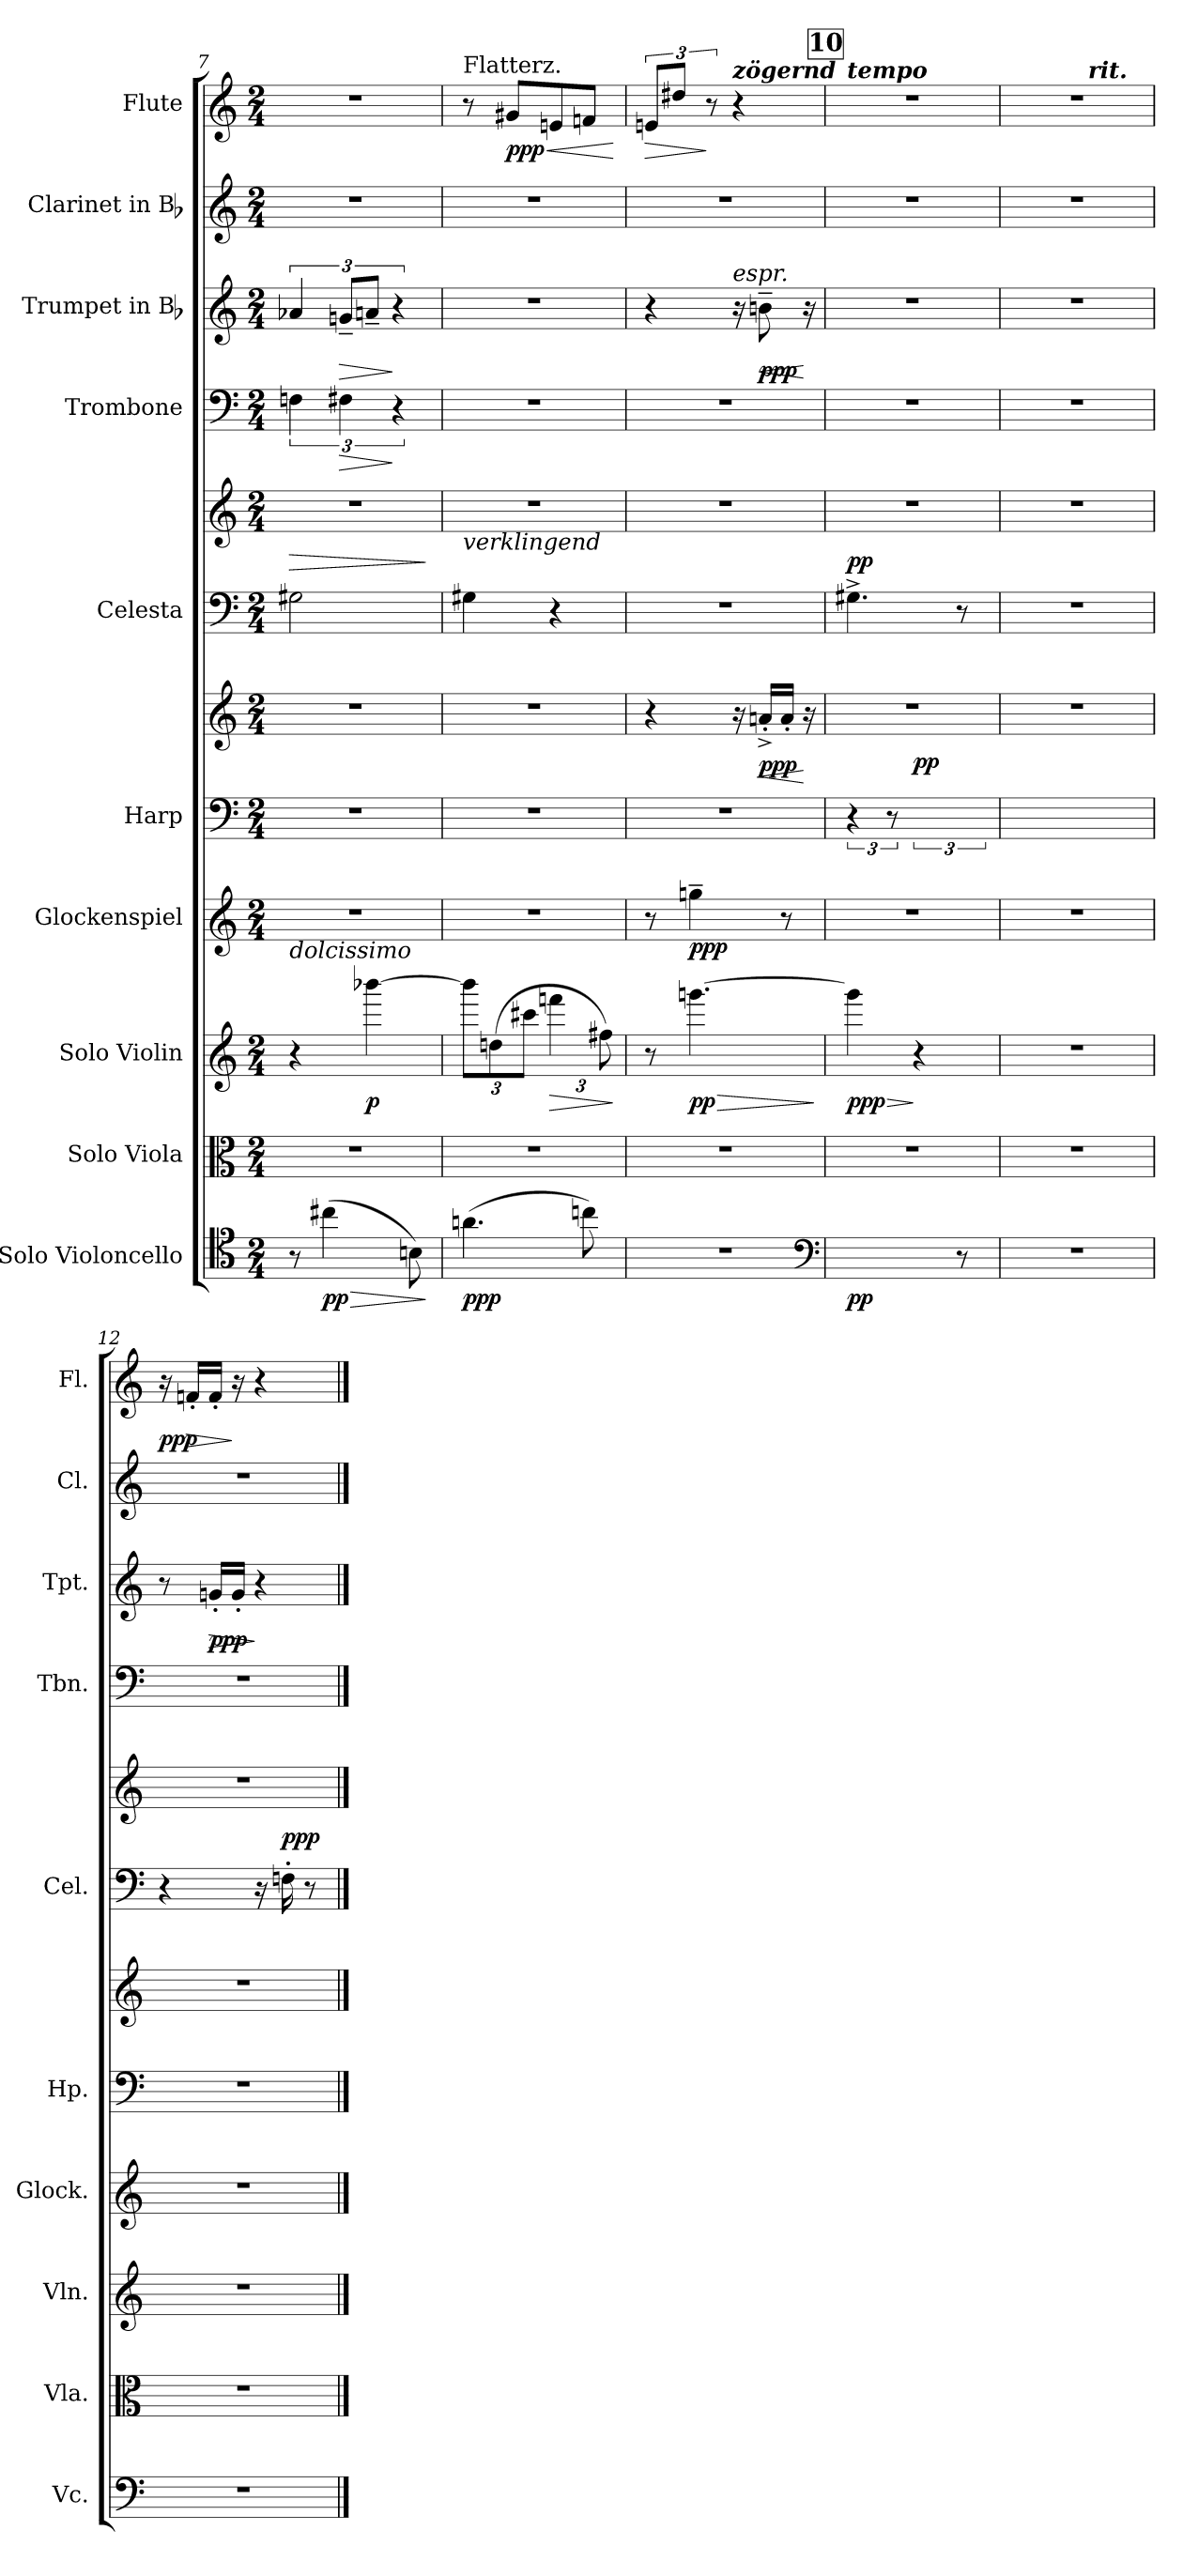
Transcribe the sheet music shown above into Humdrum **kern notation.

**kern	**dynam	**kern	**kern	**dynam	**kern	**dynam	**kern	**kern	**dynam	**kern	**kern	**dynam	**kern	**dynam	**kern	**dynam	**kern	**kern	**dynam
*part10	*part10	*part9	*part8	*part8	*part7	*part7	*part6	*part6	*part6	*part5	*part5	*part5	*part4	*part4	*part3	*part3	*part2	*part1	*part1
*staff12	*staff12	*staff11	*staff10	*staff10	*staff9	*staff9	*staff8	*staff7	*staff7/8	*staff6	*staff5	*staff5/6	*staff4	*staff4	*staff3	*staff3	*staff2	*staff1	*staff1
*I"Solo Violoncello	*	*I"Solo Viola	*I"Solo Violin	*	*I"Glockenspiel	*	*I"Harp	*	*	*I"Celesta	*	*	*I"Trombone	*	*I"Trumpet in Bb	*	*I"Clarinet in Bb	*I"Flute	*
*I'Vc.	*	*I'Vla.	*I'Vln.	*	*I'Glock.	*	*I'Hp.	*	*	*I'Cel.	*	*	*I'Tbn.	*	*I'Tpt.	*	*I'Cl.	*I'Fl.	*
*clefC4	*	*clefC3	*clefG2	*	*clefG2	*	*clefF4	*clefG2	*	*clefF4	*clefG2	*	*clefF4	*	*clefG2	*	*clefG2	*clefG2	*
*	*	*	*	*	*ITrd-14c-24	*	*	*	*	*ITrd-7c-12	*ITrd-7c-12	*	*	*	*ITrd1c2	*	*ITrd1c2	*	*
*k[]	*	*k[]	*k[]	*	*k[]	*	*k[]	*k[]	*	*k[]	*k[]	*	*k[]	*	*	*	*	*k[]	*
*M2/4	*	*M2/4	*M2/4	*	*M2/4	*	*M2/4	*M2/4	*	*M2/4	*M2/4	*	*M2/4	*	*M2/4	*	*M2/4	*M2/4	*
=7	=7	=7	=7	=7	=7	=7	=7	=7	=7	=7	=7	=7	=7	=7	=7	=7	=7	=7	=7
!	!	!	!LO:TX:a:i:t=dolcissimo	!	!	!	!	!	!	!	!	!	!	!	!	!	!	!	!
8r	.	2r	4r	.	2r	.	2r	2r	.	2g#X	2r	>	6Fn	.	6g-X	.	2r	2r	.
!	!LO:HP:b	!	!	!	!	!	!	!	!	!	!	!	!	!	!	!	!	!	!
(4cc#X	> pp	.	.	.	.	.	.	.	.	.	.	.	.	.	.	.	.	.	.
!	!	!	!	!	!	!	!	!	!	!	!	!	!	!LO:HP:b	!	!LO:HP:b	!	!	!
.	.	.	.	.	.	.	.	.	.	.	.	.	6F#X	>	12fn~L	>	.	.	.
.	.	.	[4bbb-X	p	.	.	.	.	.	.	.	.	.	.	12gn~J	.	.	.	.
.	.	.	.	.	.	.	.	.	.	.	.	.	6r	]	6r	]	.	.	.
8Bn)	.	.	.	.	.	.	.	.	.	.	.	.	.	.	.	.	.	.	.
.	]	.	.	.	.	.	.	.	.	.	.	]	.	.	.	.	.	.	.
=8	=8	=8	=8	=8	=8	=8	=8	=8	=8	=8	=8	=8	=8	=8	=8	=8	=8	=8	=8
!	!	!	!	!	!	!	!	!	!	!	!	!	!	!	!	!	!	!LO:TX:a:t=Flatterz.	!
!	!	!	!	!	!	!	!	!	!	!	!LO:TX:b:i:t=verklingend	!	!	!	!	!	!	!	!
(4.an	ppp	2r	12bbb-L]	.	2r	.	2r	2r	.	4g#X	2r	.	2r	.	2r	.	2r	8r	.
.	.	.	(12ddn	.	.	.	.	.	.	.	.	.	.	.	.	.	.	.	.
!	!	!	!	!	!	!	!	!	!	!	!	!	!	!	!	!	!	!	!LO:HP:b
.	.	.	.	.	.	.	.	.	.	.	.	.	.	.	.	.	.	8g#XL	< ppp
.	.	.	12ccc#XJ	.	.	.	.	.	.	.	.	.	.	.	.	.	.	.	.
*	*	*	*Xbrackettup	*	*	*	*	*	*	*	*	*	*	*	*	*	*	*	*
!	!	!	!	!LO:HP:b	!	!	!	!	!	!	!	!	!	!	!	!	!	!	!
.	.	.	6fffn	>	.	.	.	.	.	4r	.	.	.	.	.	.	.	8en	.
8ccn)	.	.	.	.	.	.	.	.	.	.	.	.	.	.	.	.	.	8fnJ	.
.	.	.	12ff#X)	.	.	.	.	.	.	.	.	.	.	.	.	.	.	.	.
.	.	.	.	]	.	.	.	.	.	.	.	.	.	.	.	.	.	.	[
=9	=9	=9	=9	=9	=9	=9	=9	=9	=9	=9	=9	=9	=9	=9	=9	=9	=9	=9	=9
!	!	!	!	!	!	!	!	!	!	!	!	!	!	!	!	!	!	!	!LO:HP:b
2r	.	2r	8r	.	8r	.	2r	4r	.	2r	2r	.	2r	.	4r	.	2r	12enL	>
.	.	.	.	.	.	.	.	.	.	.	.	.	.	.	.	.	.	12dd#XJ	.
!	!	!	!	!LO:HP:b	!	!	!	!	!	!	!	!	!	!	!	!	!	!	!
.	.	.	[4.gggn	> pp	4ggggn~	ppp	.	.	.	.	.	.	.	.	.	.	.	.	.
.	.	.	.	.	.	.	.	.	.	.	.	.	.	.	.	.	.	12r	]
!	!	!	!	!	!	!	!	!	!	!	!	!	!	!	!	!	!	!LO:TX:a:Bi:t=zögernd	!
!	!	!	!	!	!	!	!	!	!	!	!	!	!	!	!LO:TX:a:i:t=espr.	!	!	!	!
.	.	.	.	.	.	.	.	16r	.	.	.	.	.	.	16r	.	.	4r	.
!	!	!	!	!	!	!	!	!	!	!	!	!	!	!	!	!LO:HP:b	!	!	!
.	.	.	.	.	.	.	.	16an'^LL	< ppp	.	.	.	.	.	8an~	< ppp	.	.	.
.	.	.	.	.	8r	.	.	16a'JJ	.	.	.	.	.	.	.	.	.	.	.
.	.	.	.	.	.	.	.	16r	[	.	.	.	.	.	16r	[	.	.	.
*clefF4	*	*	*	*	*	*	*	*	*	*	*	*	*	*	*	*	*	*	*
.	.	.	.	]	.	.	.	.	.	.	.	.	.	.	.	.	.	.	.
!!LO:REH:place=s1:t=10
=10	=10	=10	=10	=10	=10	=10	=10	=10	=10	=10	=10	=10	=10	=10	=10	=10	=10	=10	=10
!	!	!	!	!	!	!	!	!	!	!	!	!	!	!	!	!	!	!LO:TX:a:Bi:t=tempo	!
!	!	!	!	!LO:HP:b	!	!	!	!	!	!	!	!	!	!	!	!	!	!	!
*	*	*	*	*	*	*	*	*^	*	*	*	*	*	*	*	*	*	*	*
4.g#yy	pp	2r	4ggg]	> ppp	2r	.	6r	2r	4ryy	.	4.g#X^	2r	pp	2r	.	2r	.	2r	2r	.
.	.	.	.	.	.	.	12r	.	.	.	.	.	.	.	.	.	.	.	.	.
.	.	.	4r	]	.	.	12dyyo	.	4ryy	pp	.	.	.	.	.	.	.	.	.	.
.	.	.	.	.	.	.	12eeyyo	.	.	.	.	.	.	.	.	.	.	.	.	.
8r	.	.	.	.	.	.	.	.	.	.	8r	.	.	.	.	.	.	.	.	.
.	.	.	.	.	.	.	12b-yyo	.	.	.	.	.	.	.	.	.	.	.	.	.
*	*	*	*	*	*	*	*	*v	*v	*	*	*	*	*	*	*	*	*	*	*
=11	=11	=11	=11	=11	=11	=11	=11	=11	=11	=11	=11	=11	=11	=11	=11	=11	=11	=11	=11
*	*	*	*	*	*	*	*	*	*	*	*	*	*	*	*	*	*	*^	*
2r	.	2r	2r	.	2r	.	8b-yyo	2r	.	2r	2r	.	2r	.	2r	.	2r	2r	4ryy	.
.	.	.	.	.	.	.	8ayyo	.	.	.	.	.	.	.	.	.	.	.	.	.
!	!	!	!	!	!	!	!	!	!	!	!	!	!	!	!	!	!	!	!LO:TX:a:Bi:t=rit.	!
.	.	.	.	.	.	.	8byyo	.	.	.	.	.	.	.	.	.	.	.	4ryy	.
.	.	.	.	.	.	.	8e-yyo	.	.	.	.	.	.	.	.	.	.	.	.	.
*	*	*	*	*	*	*	*	*	*	*	*	*	*	*	*	*	*	*v	*v	*
=12	=12	=12	=12	=12	=12	=12	=12	=12	=12	=12	=12	=12	=12	=12	=12	=12	=12	=12	=12
*	*	*	*	*	*	*	*	*	*	*	*^	*	*	*	*	*	*	*	*
2r	.	2r	2r	.	2r	.	2r	2r	.	4r	2r	4ryy	.	2r	.	8r	.	2r	16r	ppp
!	!	!	!	!	!	!	!	!	!	!	!	!	!	!	!	!	!	!	!	!LO:HP:b
.	.	.	.	.	.	.	.	.	.	.	.	.	.	.	.	.	.	.	16fn'LL	>
!	!	!	!	!	!	!	!	!	!	!	!	!	!	!	!	!	!LO:HP:b	!	!	!
.	.	.	.	.	.	.	.	.	.	.	.	.	.	.	.	16fn'LL	> ppp	.	16f'JJ	.
.	.	.	.	.	.	.	.	.	.	.	.	.	.	.	.	16f'JJ	.	.	16r	]
.	.	.	.	.	.	.	.	.	.	16r	.	16ryy	.	.	.	4r	]	.	4r	.
.	.	.	.	.	.	.	.	.	.	16fn'	.	8.ryy	ppp	.	.	.	.	.	.	.
.	.	.	.	.	.	.	.	.	.	8r	.	.	.	.	.	.	.	.	.	.
*	*	*	*	*	*	*	*	*	*	*	*v	*v	*	*	*	*	*	*	*	*
==	==	==	==	==	==	==	==	==	==	==	==	==	==	==	==	==	==	==	==
*-	*-	*-	*-	*-	*-	*-	*-	*-	*-	*-	*-	*-	*-	*-	*-	*-	*-	*-	*-
